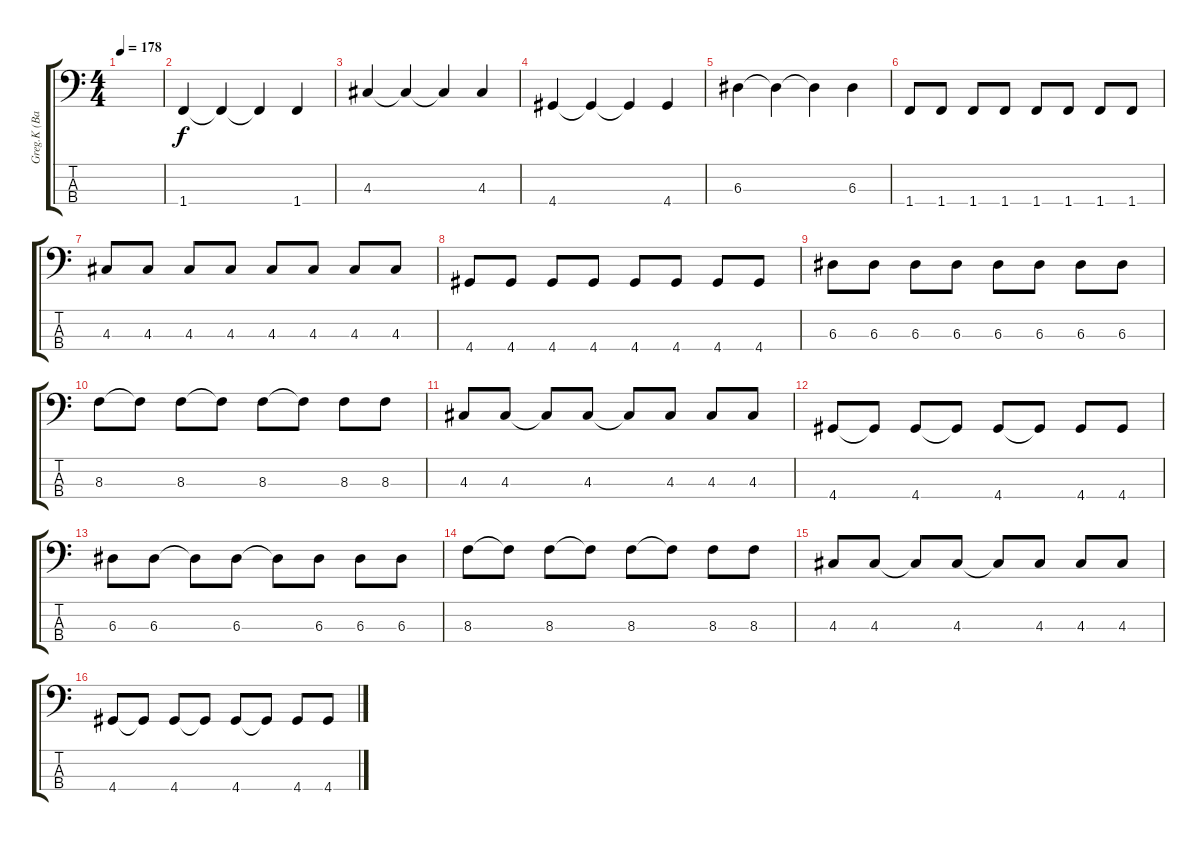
\track ("Greg.K (Bass)" "Greg.K (Ba") {instrument electricbasspick}
\staff {score tabs}
\tuning (G2 D2 A1 E1) {hide}
\ts (4 4)
\tempo 178
\clef f4
\ks c
|
1.4.4 1.4{t}.4 1.4{t}.4 1.4.4 |
4.3.4 4.3{t}.4 4.3{t}.4 4.3.4 |
4.4.4 4.4{t}.4 4.4{t}.4 4.4.4 |
6.3.4 6.3{t}.4 6.3{t}.4 6.3.4 |
1.4.8{volume 12} 1.4.8 1.4.8 1.4.8 1.4.8 1.4.8 1.4.8 1.4.8 |
4.3.8{volume 13} 4.3.8 4.3.8 4.3.8 4.3.8 4.3.8 4.3.8 4.3.8 |
4.4.8{volume 14} 4.4.8 4.4.8 4.4.8 4.4.8 4.4.8 4.4.8 4.4.8 |
6.3.8{volume 15} 6.3.8 6.3.8 6.3.8 6.3.8{volume 16} 6.3.8 6.3.8 6.3.8 |
8.3.8 8.3{t}.8 8.3.8 8.3{t}.8 8.3.8 8.3{t}.8 8.3.8 8.3.8 |
4.3.8 4.3.8 4.3{t}.8 4.3.8 4.3{t}.8 4.3.8 4.3.8 4.3.8 |
4.4.8 4.4{t}.8 4.4.8 4.4{t}.8 4.4.8 4.4{t}.8 4.4.8 4.4.8 |
6.3.8 6.3.8 6.3{t}.8 6.3.8 6.3{t}.8 6.3.8 6.3.8 6.3.8 |
8.3.8 8.3{t}.8 8.3.8 8.3{t}.8 8.3.8 8.3{t}.8 8.3.8 8.3.8 |
4.3.8 4.3.8 4.3{t}.8 4.3.8 4.3{t}.8 4.3.8 4.3.8 4.3.8 |
4.4.8 4.4{t}.8 4.4.8 4.4{t}.8 4.4.8 4.4{t}.8 4.4.8 4.4.8
